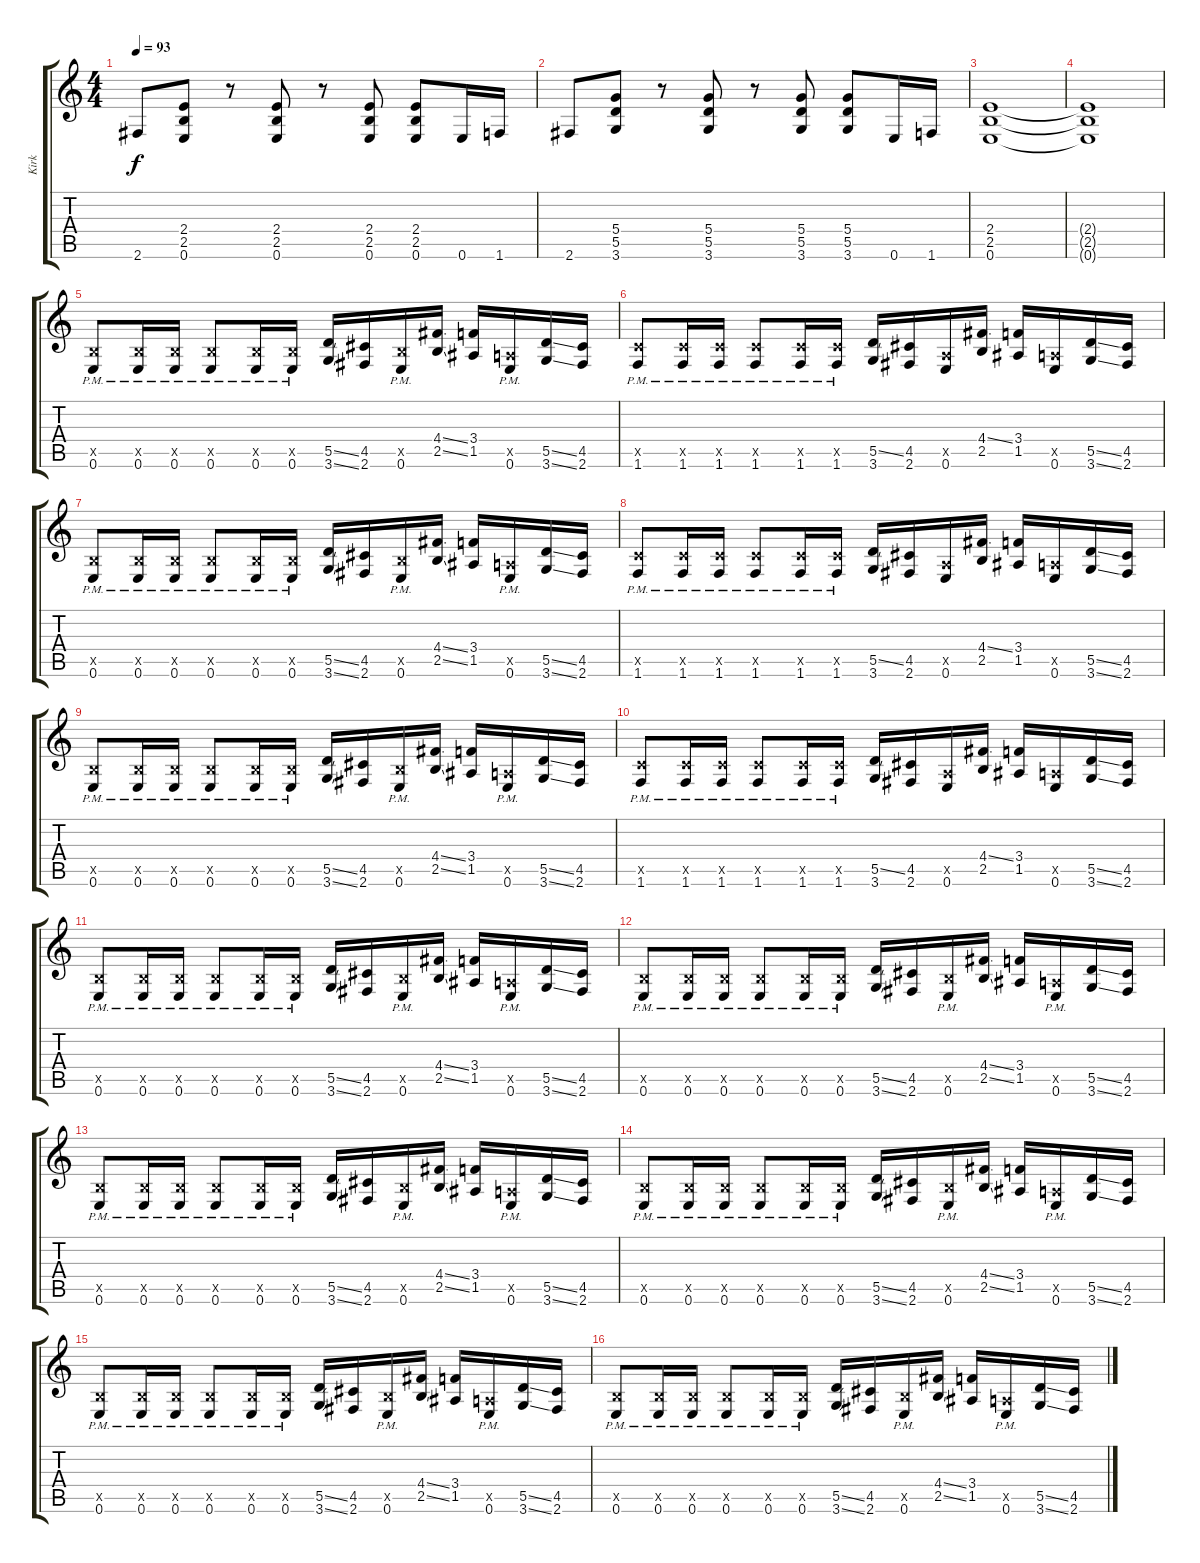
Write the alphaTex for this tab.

\track ("Kirk" "Kirk") {instrument distortionguitar}
\staff {score tabs}
\tuning (E4 B3 G3 D3 A2 E2) {hide}
\ts (4 4)
\tempo 93
\clef g2
\ks c
2.6.8{dy f} (2.4 2.5 0.6).8 r.8 (2.4 2.5 0.6).8 r.8 (2.4 2.5 0.6).8 (2.4 2.5 0.6).8 0.6.16 1.6.16 |
2.6.8 (5.4 5.5 3.6).8 r.8 (5.4 5.5 3.6).8 r.8 (5.4 5.5 3.6).8 (5.4 5.5 3.6).8 0.6.16 1.6.16 |
(2.4 2.5 0.6).1 |
(2.4{t} 2.5{t} 0.6{t}).1 |
(2.5{x} 0.6{pm}).8 (2.5{x} 0.6{pm}).16 (2.5{x} 0.6{pm}).16 (2.5{x} 0.6{pm}).8 (2.5{x} 0.6{pm}).16 (2.5{x} 0.6{pm}).16 (5.5{ss} 3.6{ss}).16 (4.5 2.6).16 (2.5{x} 0.6{pm}).16 (4.4{ss} 2.5{ss}).16 (3.4 1.5).16 (0.5{x} 0.6{pm}).16 (5.5{ss} 3.6{ss}).16 (4.5 2.6).16 |
(3.5{x} 1.6{pm}).8 (3.5{x} 1.6{pm}).16 (3.5{x} 1.6{pm}).16 (3.5{x} 1.6{pm}).8 (3.5{x} 1.6{pm}).16 (3.5{x} 1.6{pm}).16 (5.5{ss} 3.6).16 (4.5 2.6).16 (0.5{x} 0.6).16 (4.4{ss} 2.5).16 (3.4 1.5).16 (0.5{x} 0.6).16 (5.5{ss} 3.6{ss}).16 (4.5 2.6).16 |
(2.5{x} 0.6{pm}).8 (2.5{x} 0.6{pm}).16 (2.5{x} 0.6{pm}).16 (2.5{x} 0.6{pm}).8 (2.5{x} 0.6{pm}).16 (2.5{x} 0.6{pm}).16 (5.5{ss} 3.6{ss}).16 (4.5 2.6).16 (2.5{x} 0.6{pm}).16 (4.4{ss} 2.5{ss}).16 (3.4 1.5).16 (0.5{x} 0.6{pm}).16 (5.5{ss} 3.6{ss}).16 (4.5 2.6).16 |
(3.5{x} 1.6{pm}).8 (3.5{x} 1.6{pm}).16 (3.5{x} 1.6{pm}).16 (3.5{x} 1.6{pm}).8 (3.5{x} 1.6{pm}).16 (3.5{x} 1.6{pm}).16 (5.5{ss} 3.6).16 (4.5 2.6).16 (0.5{x} 0.6).16 (4.4{ss} 2.5).16 (3.4 1.5).16 (0.5{x} 0.6).16 (5.5{ss} 3.6{ss}).16 (4.5 2.6).16 |
(2.5{x} 0.6{pm}).8 (2.5{x} 0.6{pm}).16 (2.5{x} 0.6{pm}).16 (2.5{x} 0.6{pm}).8 (2.5{x} 0.6{pm}).16 (2.5{x} 0.6{pm}).16 (5.5{ss} 3.6{ss}).16 (4.5 2.6).16 (2.5{x} 0.6{pm}).16 (4.4{ss} 2.5{ss}).16 (3.4 1.5).16 (0.5{x} 0.6{pm}).16 (5.5{ss} 3.6{ss}).16 (4.5 2.6).16 |
(3.5{x} 1.6{pm}).8 (3.5{x} 1.6{pm}).16 (3.5{x} 1.6{pm}).16 (3.5{x} 1.6{pm}).8 (3.5{x} 1.6{pm}).16 (3.5{x} 1.6{pm}).16 (5.5{ss} 3.6).16 (4.5 2.6).16 (0.5{x} 0.6).16 (4.4{ss} 2.5).16 (3.4 1.5).16 (0.5{x} 0.6).16 (5.5{ss} 3.6{ss}).16 (4.5 2.6).16 |
(2.5{x} 0.6{pm}).8 (2.5{x} 0.6{pm}).16 (2.5{x} 0.6{pm}).16 (2.5{x} 0.6{pm}).8 (2.5{x} 0.6{pm}).16 (2.5{x} 0.6{pm}).16 (5.5{ss} 3.6{ss}).16 (4.5 2.6).16 (2.5{x} 0.6{pm}).16 (4.4{ss} 2.5{ss}).16 (3.4 1.5).16 (0.5{x} 0.6{pm}).16 (5.5{ss} 3.6{ss}).16 (4.5 2.6).16 |
(2.5{x} 0.6{pm}).8 (2.5{x} 0.6{pm}).16 (2.5{x} 0.6{pm}).16 (2.5{x} 0.6{pm}).8 (2.5{x} 0.6{pm}).16 (2.5{x} 0.6{pm}).16 (5.5{ss} 3.6{ss}).16 (4.5 2.6).16 (2.5{x} 0.6{pm}).16 (4.4{ss} 2.5{ss}).16 (3.4 1.5).16 (0.5{x} 0.6{pm}).16 (5.5{ss} 3.6{ss}).16 (4.5 2.6).16 |
(2.5{x} 0.6{pm}).8 (2.5{x} 0.6{pm}).16 (2.5{x} 0.6{pm}).16 (2.5{x} 0.6{pm}).8 (2.5{x} 0.6{pm}).16 (2.5{x} 0.6{pm}).16 (5.5{ss} 3.6{ss}).16 (4.5 2.6).16 (2.5{x} 0.6{pm}).16 (4.4{ss} 2.5{ss}).16 (3.4 1.5).16 (0.5{x} 0.6{pm}).16 (5.5{ss} 3.6{ss}).16 (4.5 2.6).16 |
(2.5{x} 0.6{pm}).8 (2.5{x} 0.6{pm}).16 (2.5{x} 0.6{pm}).16 (2.5{x} 0.6{pm}).8 (2.5{x} 0.6{pm}).16 (2.5{x} 0.6{pm}).16 (5.5{ss} 3.6{ss}).16 (4.5 2.6).16 (2.5{x} 0.6{pm}).16 (4.4{ss} 2.5{ss}).16 (3.4 1.5).16 (0.5{x} 0.6{pm}).16 (5.5{ss} 3.6{ss}).16 (4.5 2.6).16 |
(2.5{x} 0.6{pm}).8 (2.5{x} 0.6{pm}).16 (2.5{x} 0.6{pm}).16 (2.5{x} 0.6{pm}).8 (2.5{x} 0.6{pm}).16 (2.5{x} 0.6{pm}).16 (5.5{ss} 3.6{ss}).16 (4.5 2.6).16 (2.5{x} 0.6{pm}).16 (4.4{ss} 2.5{ss}).16 (3.4 1.5).16 (0.5{x} 0.6{pm}).16 (5.5{ss} 3.6{ss}).16 (4.5 2.6).16 |
(2.5{x} 0.6{pm}).8 (2.5{x} 0.6{pm}).16 (2.5{x} 0.6{pm}).16 (2.5{x} 0.6{pm}).8 (2.5{x} 0.6{pm}).16 (2.5{x} 0.6{pm}).16 (5.5{ss} 3.6{ss}).16 (4.5 2.6).16 (2.5{x} 0.6{pm}).16 (4.4{ss} 2.5{ss}).16 (3.4 1.5).16 (0.5{x} 0.6{pm}).16 (5.5{ss} 3.6{ss}).16 (4.5 2.6).16
